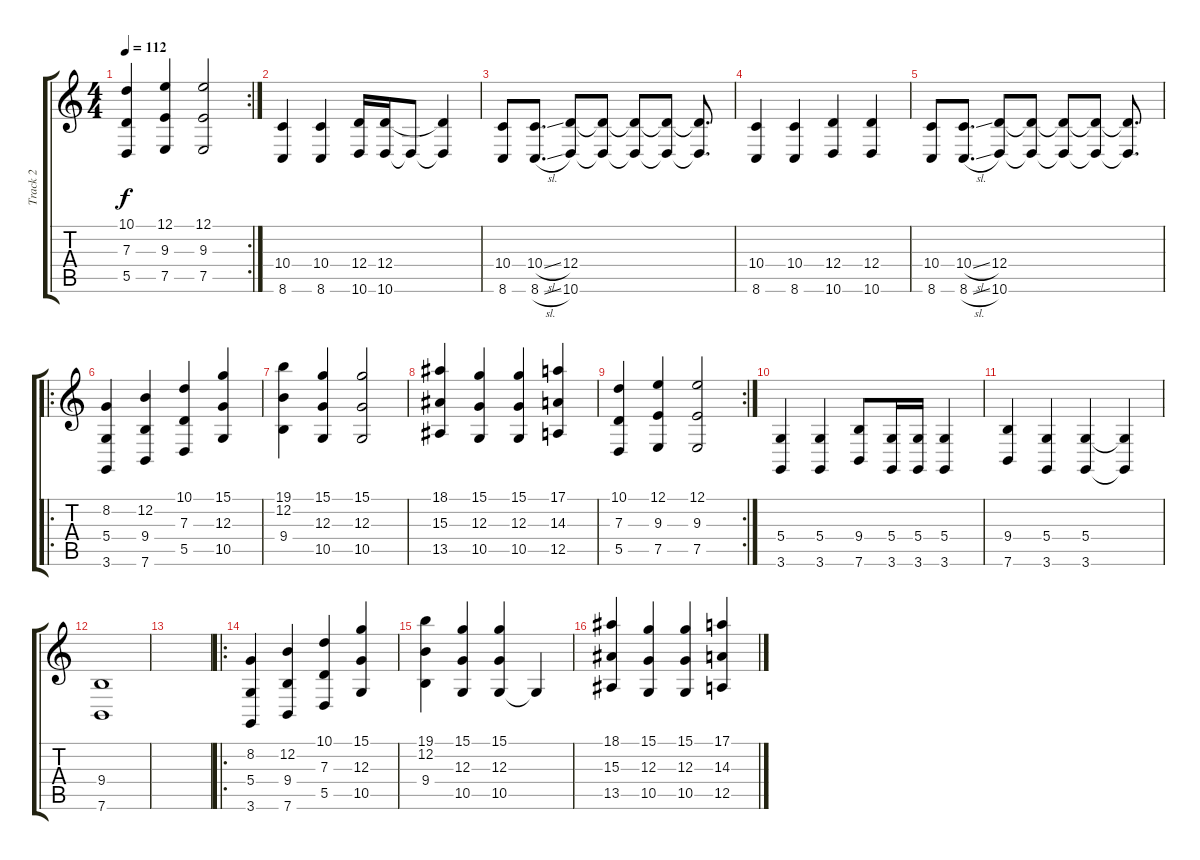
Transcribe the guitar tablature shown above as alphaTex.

\track ("Track 2" "Track 2") {instrument sopranosax}
\staff {score tabs}
\tuning (E4 B3 G3 D3 A2 E2) {hide}
\rc 2
\ts (4 4)
\tempo 112
\clef g2
\ks c
(10.1 7.3 5.5).4{dy f} (12.1 9.3 7.5).4 (12.1 9.3 7.5).2 |
(10.4 8.6).4 (10.4 8.6).4 (12.4 10.6).16 (12.4 10.6).16 10.6{t}.8 (12.4{t} 10.6{t}).4 |
(10.4 8.6).8 (10.4{sl} 8.6{sl}).8{d} (12.4 10.6).8 (12.4{t} 10.6{t}).8 (12.4{t} 10.6{t}).8 (12.4{t} 10.6{t}).8 (12.4{t} 10.6{t}).8{d} |
(10.4 8.6).4 (10.4 8.6).4 (12.4 10.6).4 (12.4 10.6).4 |
(10.4 8.6).8 (10.4{sl} 8.6{sl}).8{d} (12.4 10.6).8 (12.4{t} 10.6{t}).8 (12.4{t} 10.6{t}).8 (12.4{t} 10.6{t}).8 (12.4{t} 10.6{t}).8{d} |
\ro
(8.2 5.4 3.6).4 (12.2 9.4 7.6).4 (10.1 7.3 5.5).4 (15.1 12.3 10.5).4 |
(19.1 12.2 9.4).4 (15.1 12.3 10.5).4 (15.1 12.3 10.5).2 |
(18.1 15.3 13.5).4 (15.1 12.3 10.5).4 (15.1 12.3 10.5).4 (17.1 14.3 12.5).4 |
\rc 2
(10.1 7.3 5.5).4 (12.1 9.3 7.5).4 (12.1 9.3 7.5).2 |
(5.4 3.6).4 (5.4 3.6).4 (9.4 7.6).8 (5.4 3.6).16 (5.4 3.6).16 (5.4 3.6).4 |
(9.4 7.6).4 (5.4 3.6).4 (5.4 3.6).4 (5.4{t} 3.6{t}).4 |
(9.4 7.6).1 |
|
\ro
(8.2 5.4 3.6).4 (12.2 9.4 7.6).4 (10.1 7.3 5.5).4 (15.1 12.3 10.5).4 |
(19.1 12.2 9.4).4 (15.1 12.3 10.5).4 (15.1 12.3 10.5).4 10.5{t}.4 |
(18.1 15.3 13.5).4 (15.1 12.3 10.5).4 (15.1 12.3 10.5).4 (17.1 14.3 12.5).4
